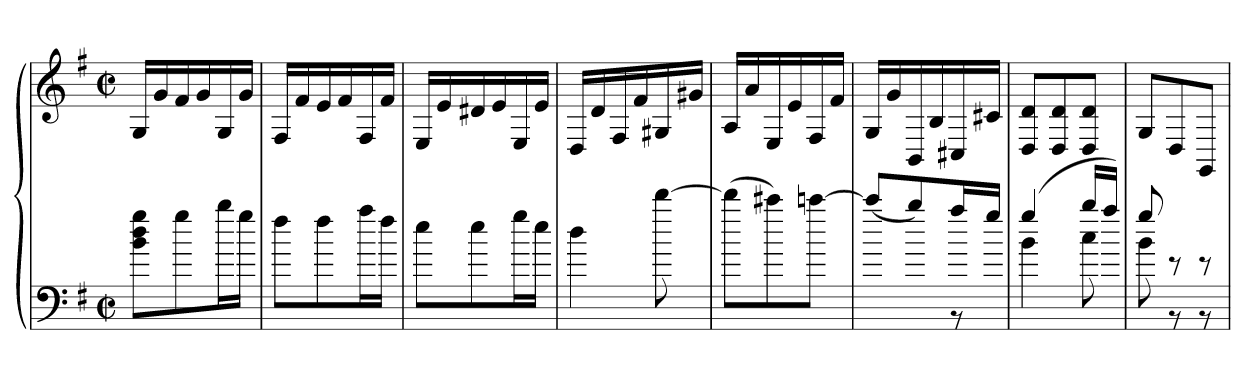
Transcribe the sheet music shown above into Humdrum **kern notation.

**kern	**kern
*part1	*part1
*staff2	*staff1
*clefF4	*clefG2
*k[f#]	*k[f#]
*G:	*G:
*M2/2	*M2/2
*met(c|)	*met(c|)
=	=
8b 8dd 8ggL	16GLL
.	16g
8gg	16f#
.	16g
16bbL	16G
16ggJJ	16gJJ
=225	=225
8ff#L	16F#LL
.	16f#
8ff#	16e
.	16f#
16aaL	16F#
16ff#JJ	16f#JJ
=226	=226
8eeL	16ELL
.	16e
8ee	16d#X
.	16e
16ggL	16E
16eeJJ	16eJJ
=227	=227
4dd	16DLL
.	16d
.	16F#
.	16f#
[8ddd	16G#X
.	16g#XJJ
=228	=228
(8dddL]	16ALL
.	16a
8ccc#X)	16E
.	16e
[8cccnJ	16F#
.	16f#JJ
=229	=229
*^	*
(8cccL]	4ryy	16GLL
.	.	16g
8bb)	.	16BB
.	.	16B
16aaL	8r	16C#X
16ggJJ	.	16c#XJJ
=230	=230	=230
(4gg	4b	8D 8dL
.	.	8D 8d
16bbLL	8cc	8D 8dJ
16aaJJ)	.	.
=231	=231	=231
8gg	8b	8GL
8r	8r	8D
8r	8r	8GGJ
*v	*v	*
=	=
*-	*-
